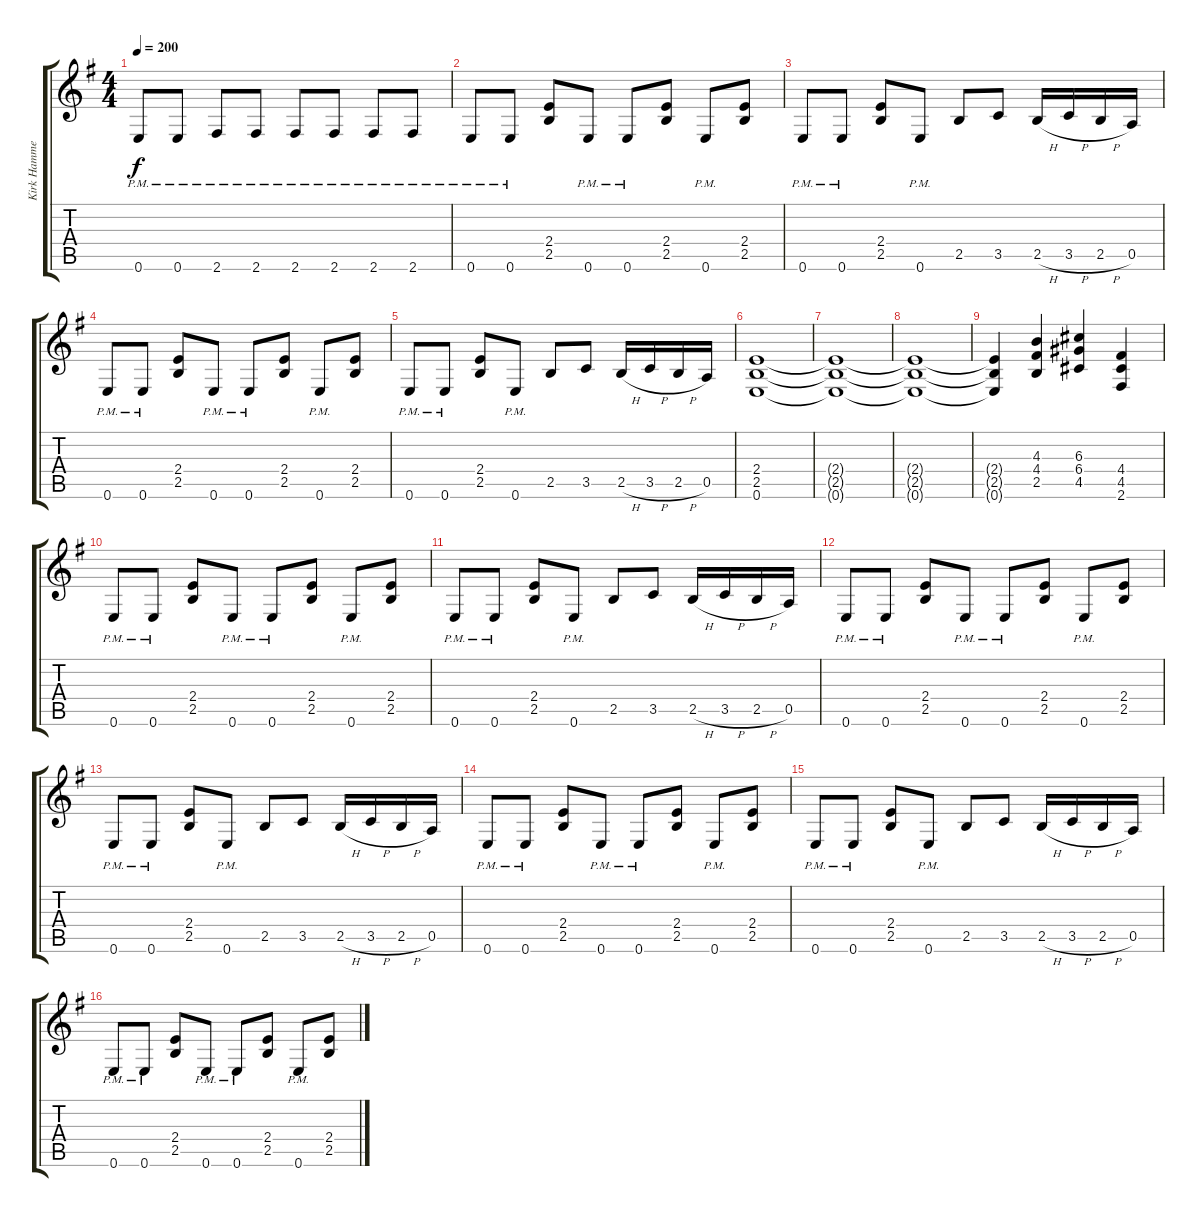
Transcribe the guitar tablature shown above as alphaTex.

\track ("Kirk Hammett" "Kirk Hamme") {instrument overdrivenguitar}
\staff {score tabs}
\tuning (E4 B3 G3 D3 A2 E2) {hide}
\ts (4 4)
\tempo 200
\clef g2
\ks g
0.6{pm}.8{dy f} 0.6{pm}.8 2.6{pm}.8 2.6{pm}.8 2.6{pm}.8 2.6{pm}.8 2.6{pm}.8 2.6{pm}.8 |
0.6{pm}.8 0.6{pm}.8 (2.4 2.5).8 0.6{pm}.8 0.6{pm}.8 (2.4 2.5).8 0.6{pm}.8 (2.4 2.5).8 |
0.6{pm}.8 0.6{pm}.8 (2.4 2.5).8 0.6{pm}.8 2.5.8 3.5.8 2.5{h}.16 3.5{h}.16 2.5{h}.16 0.5.16 |
0.6{pm}.8 0.6{pm}.8 (2.4 2.5).8 0.6{pm}.8 0.6{pm}.8 (2.4 2.5).8 0.6{pm}.8 (2.4 2.5).8 |
0.6{pm}.8 0.6{pm}.8 (2.4 2.5).8 0.6{pm}.8 2.5.8 3.5.8 2.5{h}.16 3.5{h}.16 2.5{h}.16 0.5.16 |
(2.4 2.5 0.6).1 |
(2.4{t} 2.5{t} 0.6{t}).1 |
(2.4{t} 2.5{t} 0.6{t}).1 |
(2.4{t} 2.5{t} 0.6{t}).4 (4.3 4.4 2.5).4 (6.3 6.4 4.5).4 (4.4 4.5 2.6).4 |
0.6{pm}.8 0.6{pm}.8 (2.4 2.5).8 0.6{pm}.8 0.6{pm}.8 (2.4 2.5).8 0.6{pm}.8 (2.4 2.5).8 |
0.6{pm}.8 0.6{pm}.8 (2.4 2.5).8 0.6{pm}.8 2.5.8 3.5.8 2.5{h}.16 3.5{h}.16 2.5{h}.16 0.5.16 |
0.6{pm}.8 0.6{pm}.8 (2.4 2.5).8 0.6{pm}.8 0.6{pm}.8 (2.4 2.5).8 0.6{pm}.8 (2.4 2.5).8 |
0.6{pm}.8 0.6{pm}.8 (2.4 2.5).8 0.6{pm}.8 2.5.8 3.5.8 2.5{h}.16 3.5{h}.16 2.5{h}.16 0.5.16 |
0.6{pm}.8 0.6{pm}.8 (2.4 2.5).8 0.6{pm}.8 0.6{pm}.8 (2.4 2.5).8 0.6{pm}.8 (2.4 2.5).8 |
0.6{pm}.8 0.6{pm}.8 (2.4 2.5).8 0.6{pm}.8 2.5.8 3.5.8 2.5{h}.16 3.5{h}.16 2.5{h}.16 0.5.16 |
0.6{pm}.8 0.6{pm}.8 (2.4 2.5).8 0.6{pm}.8 0.6{pm}.8 (2.4 2.5).8 0.6{pm}.8 (2.4 2.5).8
